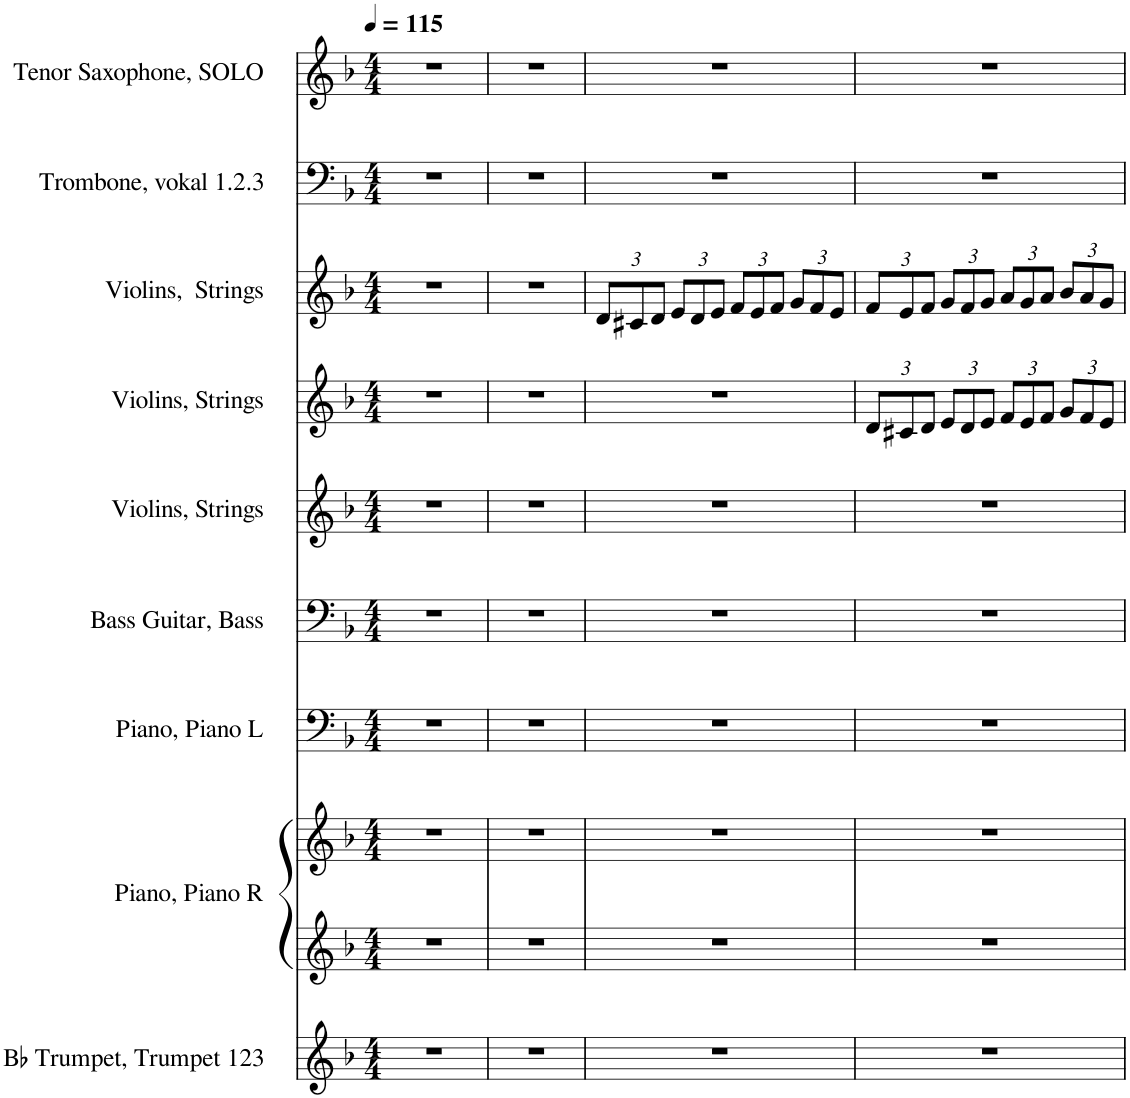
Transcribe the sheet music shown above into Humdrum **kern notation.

**kern	**kern	**kern	**kern	**kern	**kern	**kern	**kern	**kern	**kern
*part9	*part8	*part8	*part7	*part6	*part5	*part4	*part3	*part2	*part1
*staff10	*staff9	*staff8	*staff7	*staff6	*staff5	*staff4	*staff3	*staff2	*staff1
*I"Bb Trumpet, Trumpet 123	*I"Piano, Piano R	*	*I"Piano, Piano L	*I"Bass Guitar, Bass	*I"Violins, Strings	*I"Violins, Strings	*I"Violins,  Strings	*I"Trombone, vokal 1.2.3	*I"Tenor Saxophone, SOLO
*I'Bb Tpt.	*I'Pno.	*	*I'Pno.	*I'B. Guit.	*I'Vlns.	*I'Vlns.	*I'Vlns.	*I'Tbn.	*I'T. Sax.
*clefG2	*clefG2	*clefG2	*clefF4	*clefF4	*clefG2	*clefG2	*clefG2	*clefF4	*clefG2
*Trd1c2	*	*	*	*Trd7c12	*	*	*	*	*Trd8c14
*k[b-]	*k[b-]	*k[b-]	*k[b-]	*k[b-]	*k[b-]	*k[b-]	*k[b-]	*k[b-]	*k[b-]
*M4/4	*M4/4	*M4/4	*M4/4	*M4/4	*M4/4	*M4/4	*M4/4	*M4/4	*M4/4
*MM115	*MM115	*MM115	*MM115	*MM115	*MM115	*MM115	*MM115	*MM115	*MM115
=1	=1	=1	=1	=1	=1	=1	=1	=1	=1
1r	1r	1r	1r	1r	1r	1r	1r	1r	1r
=2	=2	=2	=2	=2	=2	=2	=2	=2	=2
1r	1r	1r	1r	1r	1r	1r	1r	1r	1r
=3	=3	=3	=3	=3	=3	=3	=3	=3	=3
*	*	*	*	*	*	*	*Xbrackettup	*	*
1r	1r	1r	1r	1r	1r	1r	12d/L	1r	1r
.	.	.	.	.	.	.	12c#X/	.	.
.	.	.	.	.	.	.	12d/J	.	.
.	.	.	.	.	.	.	12e/L	.	.
.	.	.	.	.	.	.	12d/	.	.
.	.	.	.	.	.	.	12e/J	.	.
.	.	.	.	.	.	.	12f/L	.	.
.	.	.	.	.	.	.	12e/	.	.
.	.	.	.	.	.	.	12f/J	.	.
.	.	.	.	.	.	.	12g/L	.	.
.	.	.	.	.	.	.	12f/	.	.
.	.	.	.	.	.	.	12e/J	.	.
=4	=4	=4	=4	=4	=4	=4	=4	=4	=4
*	*	*	*	*	*	*Xbrackettup	*	*	*
1r	1r	1r	1r	1r	1r	12d/L	12f/L	1r	1r
.	.	.	.	.	.	12c#X/	12e/	.	.
.	.	.	.	.	.	12d/J	12f/J	.	.
.	.	.	.	.	.	12e/L	12g/L	.	.
.	.	.	.	.	.	12d/	12f/	.	.
.	.	.	.	.	.	12e/J	12g/J	.	.
.	.	.	.	.	.	12f/L	12a/L	.	.
.	.	.	.	.	.	12e/	12g/	.	.
.	.	.	.	.	.	12f/J	12a/J	.	.
.	.	.	.	.	.	12g/L	12b-/L	.	.
.	.	.	.	.	.	12f/	12a/	.	.
.	.	.	.	.	.	12e/J	12g/J	.	.
=	=	=	=	=	=	=	=	=	=
*-	*-	*-	*-	*-	*-	*-	*-	*-	*-
